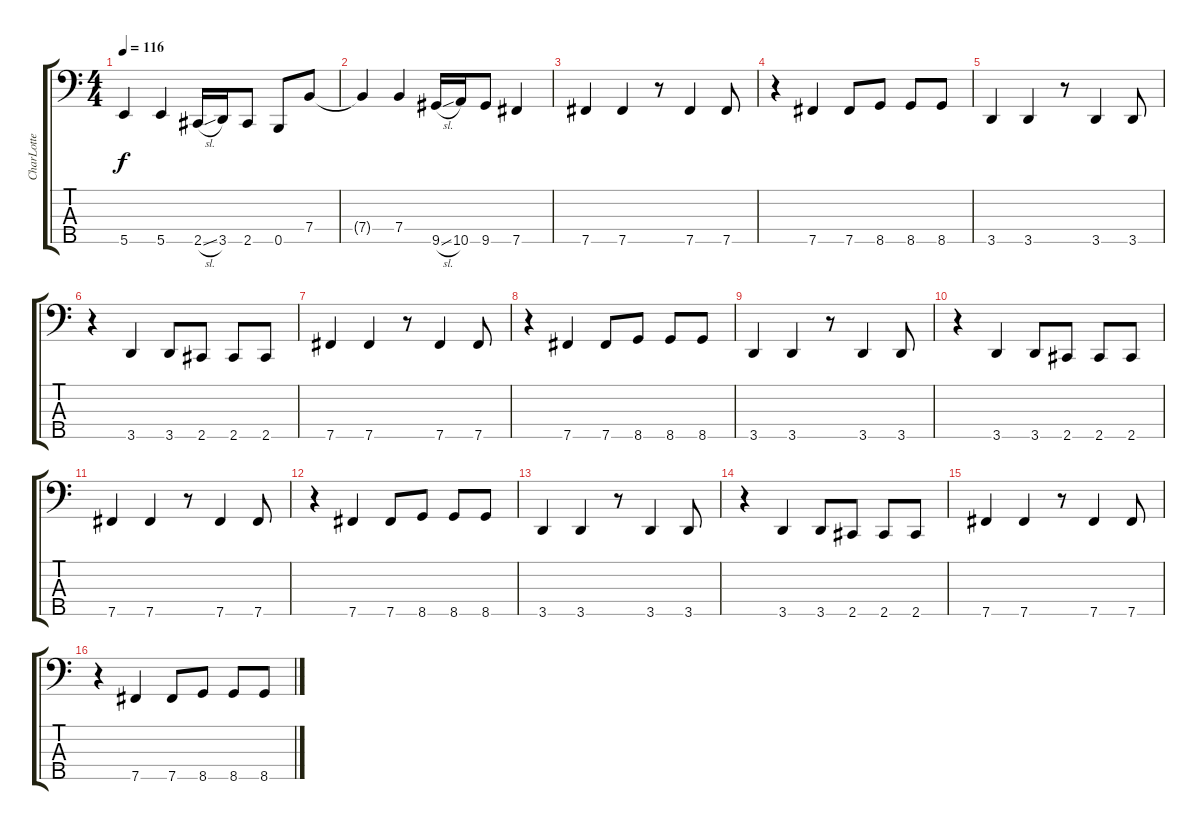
\track ("CharLotte" "CharLotte") {instrument electricbassfinger}
\staff {score tabs}
\tuning (G2 D2 A1 E1 B0) {hide}
\ts (4 4)
\tempo 116
\clef f4
\ks c
5.5{t}.4{dy f} 5.5.4 2.5{sl}.16 3.5.16 2.5.8 0.5.8 7.4.8 |
7.4{t}.4 7.4.4 9.5{sl}.16 10.5.16 9.5.8 7.5.4 |
7.5.4 7.5.4 r.8 7.5.4 7.5.8 |
r.4 7.5.4 7.5.8 8.5.8 8.5.8 8.5.8 |
3.5.4 3.5.4 r.8 3.5.4 3.5.8 |
r.4 3.5.4 3.5.8 2.5.8 2.5.8 2.5.8 |
7.5.4 7.5.4 r.8 7.5.4 7.5.8 |
r.4 7.5.4 7.5.8 8.5.8 8.5.8 8.5.8 |
3.5.4 3.5.4 r.8 3.5.4 3.5.8 |
r.4 3.5.4 3.5.8 2.5.8 2.5.8 2.5.8 |
7.5.4 7.5.4 r.8 7.5.4 7.5.8 |
r.4 7.5.4 7.5.8 8.5.8 8.5.8 8.5.8 |
3.5.4 3.5.4 r.8 3.5.4 3.5.8 |
r.4 3.5.4 3.5.8 2.5.8 2.5.8 2.5.8 |
7.5.4 7.5.4 r.8 7.5.4 7.5.8 |
r.4 7.5.4 7.5.8 8.5.8 8.5.8 8.5.8
